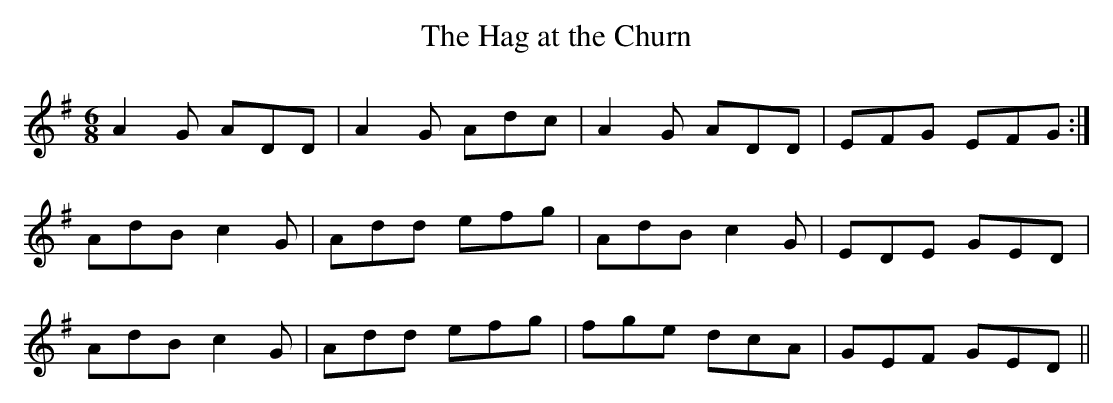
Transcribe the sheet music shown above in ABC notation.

X:1
T:Hag at the Churn, The
M:6/8
K:Dmix
A2 G ADD|A2 G Adc|A2 G ADD|EFG EFG:|
AdB c2 G|Add efg| AdB c2G|EDE GED|
AdB c2 G|Add efg| fge dcA|GEF GED||
